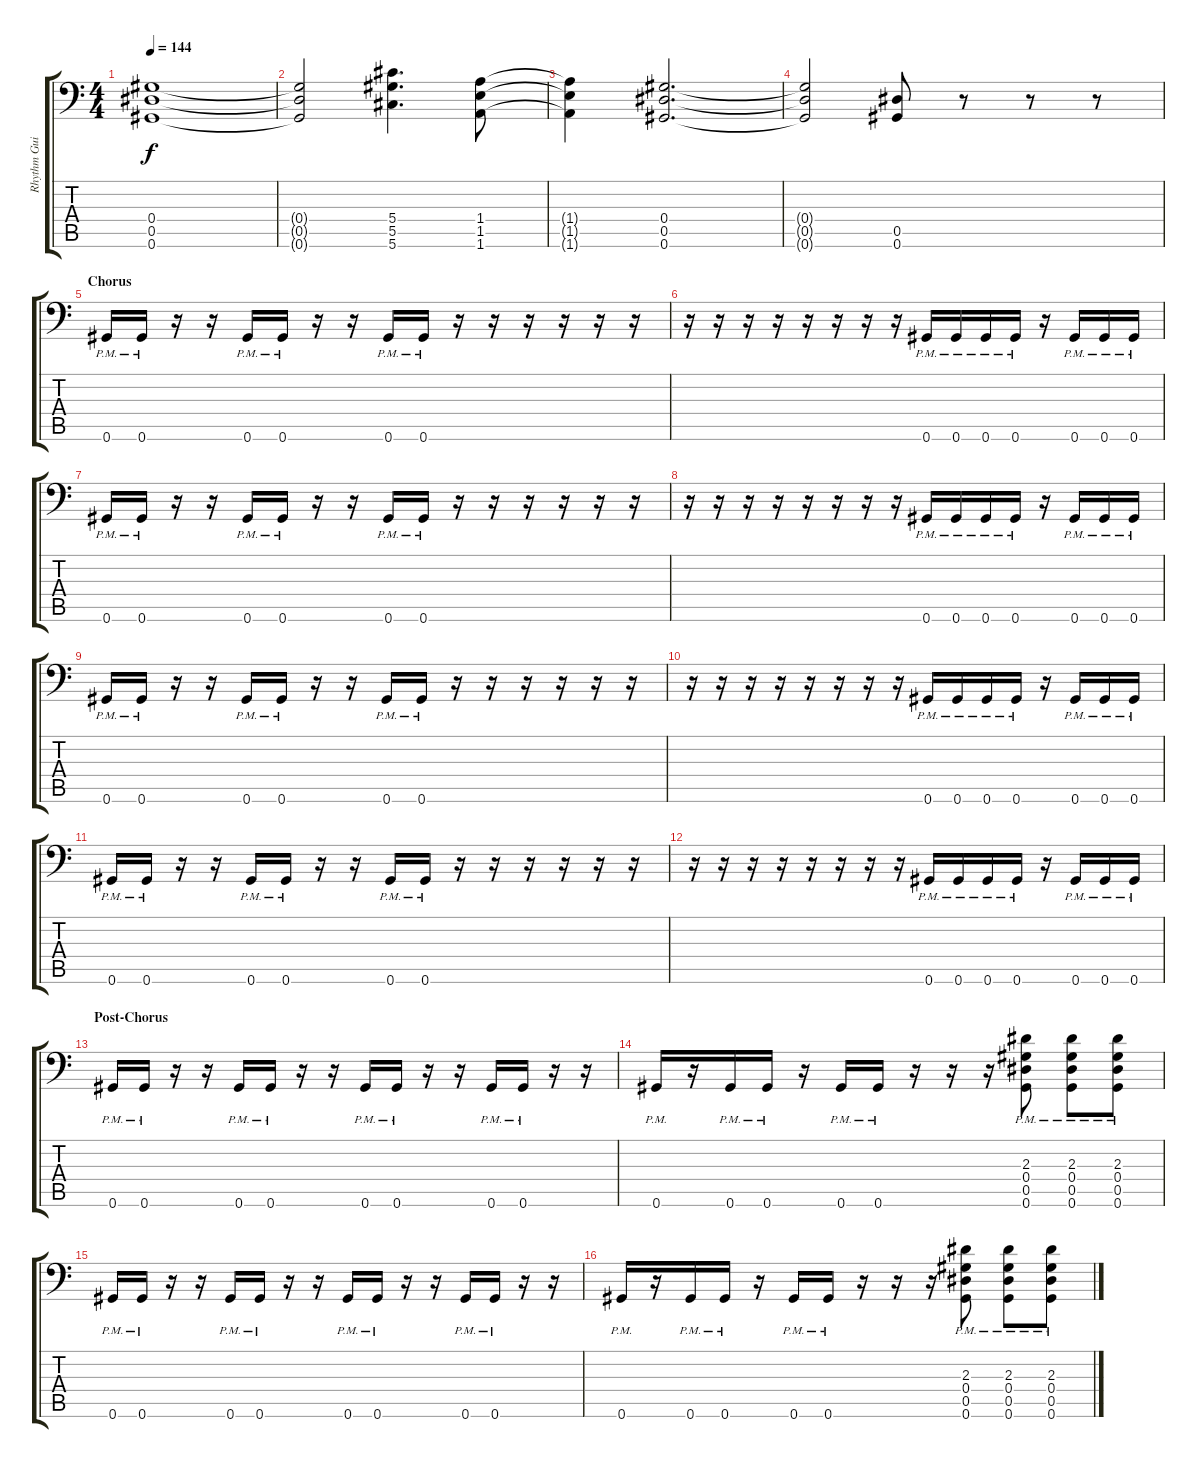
\track ("Rhythm Guitar 1" "Rhythm Gui") {instrument distortionguitar}
\staff {score tabs}
\tuning (Bb3 F3 Db3 Ab2 Eb2 Ab1) {hide}
\ts (4 4)
\tempo 144
\clef f4
\ks c
(0.4 0.5 0.6).1{dy f} |
(0.4{t} 0.5{t} 0.6{t}).2 (5.4 5.5 5.6).4{d} (1.4 1.5 1.6).8 |
(1.4{t} 1.5{t} 1.6{t}).4 (0.4 0.5 0.6).2{d} |
(0.4{t} 0.5{t} 0.6{t}).2 (0.5 0.6).8 r.8 r.8 r.8 |
\section ("" "Chorus")
0.6{pm}.16 0.6{pm}.16 r.16 r.16 0.6{pm}.16 0.6{pm}.16 r.16 r.16 0.6{pm}.16 0.6{pm}.16 r.16 r.16 r.16 r.16 r.16 r.16 |
r.16 r.16 r.16 r.16 r.16 r.16 r.16 r.16 0.6{pm}.16 0.6{pm}.16 0.6{pm}.16 0.6{pm}.16 r.16 0.6{pm}.16 0.6{pm}.16 0.6{pm}.16 |
0.6{pm}.16 0.6{pm}.16 r.16 r.16 0.6{pm}.16 0.6{pm}.16 r.16 r.16 0.6{pm}.16 0.6{pm}.16 r.16 r.16 r.16 r.16 r.16 r.16 |
r.16 r.16 r.16 r.16 r.16 r.16 r.16 r.16 0.6{pm}.16 0.6{pm}.16 0.6{pm}.16 0.6{pm}.16 r.16 0.6{pm}.16 0.6{pm}.16 0.6{pm}.16 |
0.6{pm}.16 0.6{pm}.16 r.16 r.16 0.6{pm}.16 0.6{pm}.16 r.16 r.16 0.6{pm}.16 0.6{pm}.16 r.16 r.16 r.16 r.16 r.16 r.16 |
r.16 r.16 r.16 r.16 r.16 r.16 r.16 r.16 0.6{pm}.16 0.6{pm}.16 0.6{pm}.16 0.6{pm}.16 r.16 0.6{pm}.16 0.6{pm}.16 0.6{pm}.16 |
0.6{pm}.16 0.6{pm}.16 r.16 r.16 0.6{pm}.16 0.6{pm}.16 r.16 r.16 0.6{pm}.16 0.6{pm}.16 r.16 r.16 r.16 r.16 r.16 r.16 |
r.16 r.16 r.16 r.16 r.16 r.16 r.16 r.16 0.6{pm}.16 0.6{pm}.16 0.6{pm}.16 0.6{pm}.16 r.16 0.6{pm}.16 0.6{pm}.16 0.6{pm}.16 |
\section ("" "Post-Chorus")
0.6{pm}.16 0.6{pm}.16 r.16 r.16 0.6{pm}.16 0.6{pm}.16 r.16 r.16 0.6{pm}.16 0.6{pm}.16 r.16 r.16 0.6{pm}.16 0.6{pm}.16 r.16 r.16 |
0.6{pm}.16 r.16 0.6{pm}.16 0.6{pm}.16 r.16 0.6{pm}.16 0.6{pm}.16 r.16 r.16 r.16 (2.3{pm} 0.4{pm} 0.5{pm} 0.6{pm}).8 (2.3{pm} 0.4{pm} 0.5{pm} 0.6{pm}).8 (2.3{pm} 0.4{pm} 0.5{pm} 0.6{pm}).8 |
0.6{pm}.16 0.6{pm}.16 r.16 r.16 0.6{pm}.16 0.6{pm}.16 r.16 r.16 0.6{pm}.16 0.6{pm}.16 r.16 r.16 0.6{pm}.16 0.6{pm}.16 r.16 r.16 |
0.6{pm}.16 r.16 0.6{pm}.16 0.6{pm}.16 r.16 0.6{pm}.16 0.6{pm}.16 r.16 r.16 r.16 (2.3{pm} 0.4{pm} 0.5{pm} 0.6{pm}).8 (2.3{pm} 0.4{pm} 0.5{pm} 0.6{pm}).8 (2.3{pm} 0.4{pm} 0.5{pm} 0.6{pm}).8
